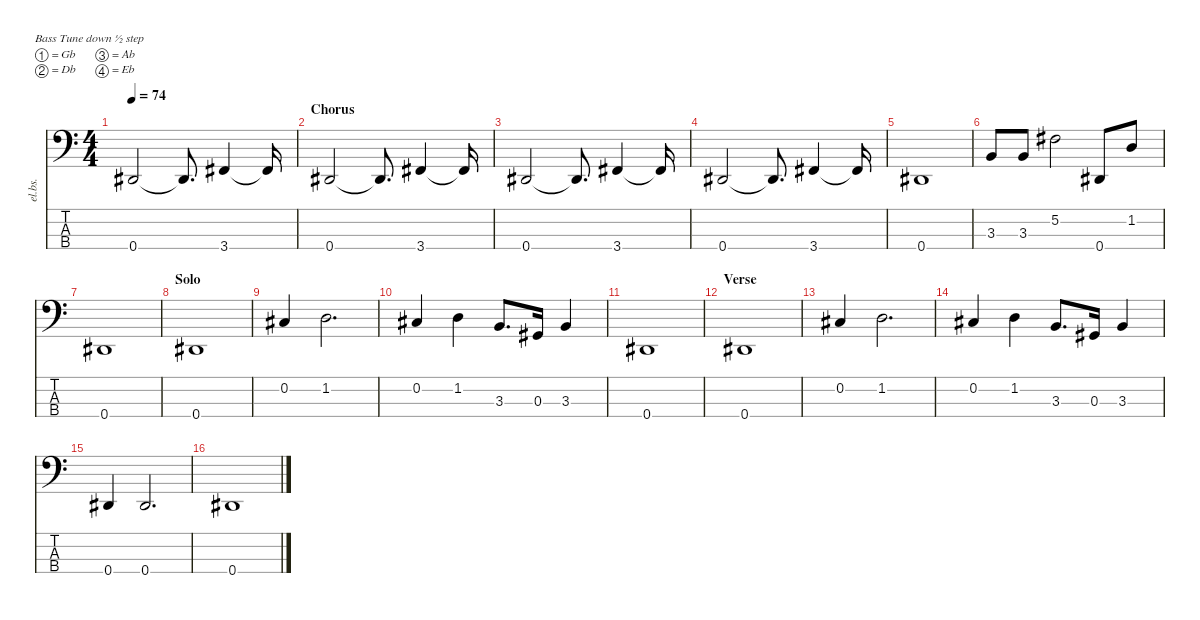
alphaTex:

\defaultSystemsLayout 4
\hideDynamics
\bracketExtendMode nobrackets
\track ("Kris Novoselic" "el.bs.") {instrument electricbassfinger}
\staff {score tabs}
\tuning (Gb2 Db2 Ab1 Eb1)
\ts (4 4)
\tempo 74
\clef f4
\ks c
0.4{acc #}.2{dy f} 0.4{t acc #}.8{d} 3.4{acc #}.4 3.4{t acc #}.16 |
\section ("" "Chorus")
0.4{acc #}.2 0.4{t acc #}.8{d} 3.4{acc #}.4 3.4{t acc #}.16 |
0.4{acc #}.2 0.4{t acc #}.8{d} 3.4{acc #}.4 3.4{t acc #}.16 |
0.4{acc #}.2 0.4{t acc #}.8{d} 3.4{acc #}.4 3.4{t acc #}.16 |
0.4{acc #}.1 |
3.3.8 3.3.8 5.2{acc #}.2 0.4{acc #}.8 1.2.8 |
0.4{acc #}.1 |
\section ("" "Solo")
0.4{acc #}.1 |
0.2{acc #}.4 1.2.2{d} |
0.2{acc #}.4 1.2.4 3.3.8{d} 0.3{acc #}.16 3.3.4 |
0.4{acc #}.1 |
\section ("" "Verse")
0.4{acc #}.1 |
0.2{acc #}.4 1.2.2{d} |
0.2{acc #}.4 1.2.4 3.3.8{d} 0.3{acc #}.16 3.3.4 |
0.4{acc #}.4 0.4{acc #}.2{d} |
0.4{acc #}.1
